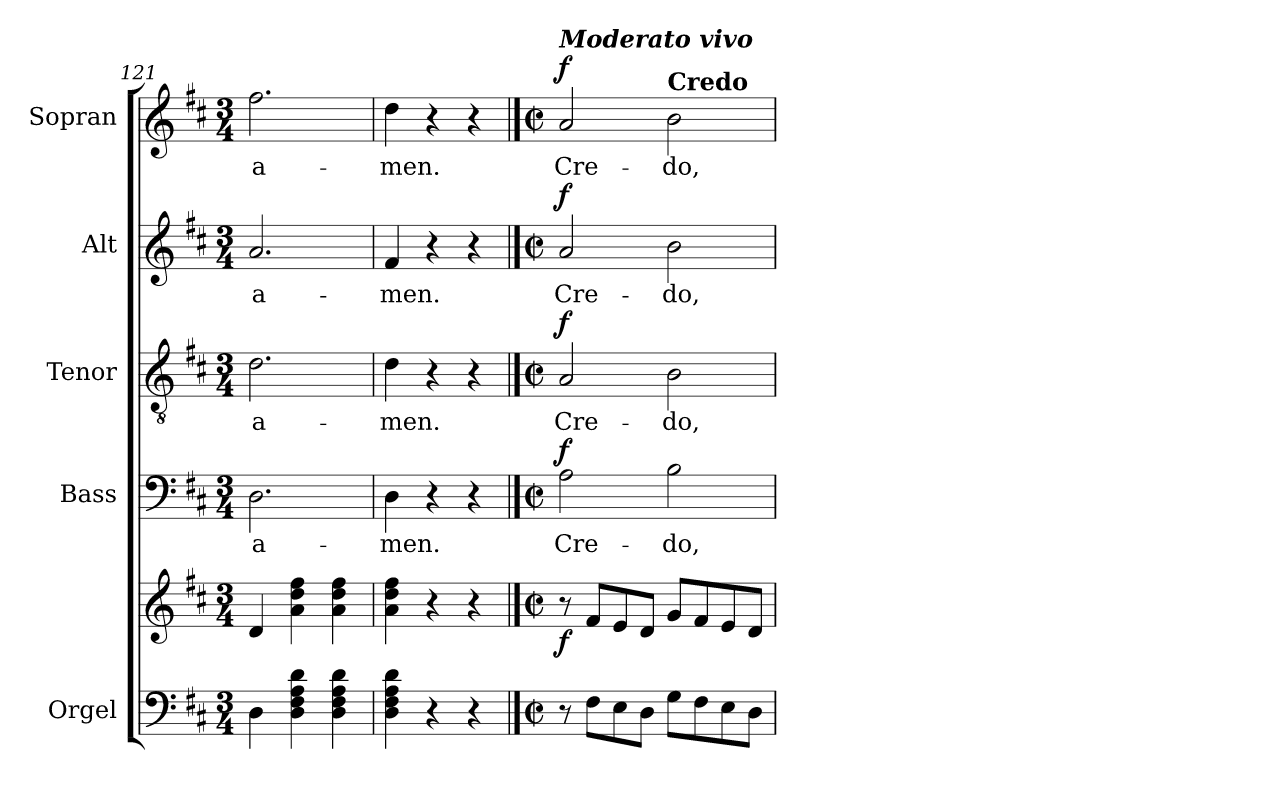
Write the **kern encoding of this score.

**kern	**kern	**dynam	**kern	**text	**dynam	**kern	**text	**dynam	**kern	**text	**dynam	**kern	**text	**dynam
*part5	*part5	*part5	*part4	*part4	*part4	*part3	*part3	*part3	*part2	*part2	*part2	*part1	*part1	*part1
*staff6	*staff5	*staff5/6	*staff4	*staff4	*staff4	*staff3	*staff3	*staff3	*staff2	*staff2	*staff2	*staff1	*staff1	*staff1
*I"Orgel	*	*	*I"Bass	*	*	*I"Tenor	*	*	*I"Alt	*	*	*I"Sopran	*	*
*I'Org.	*	*	*I'B.	*	*	*I'T.	*	*	*I'A.	*	*	*I'S.	*	*
*clefF4	*clefG2	*	*clefF4	*	*	*clefGv2	*	*	*clefG2	*	*	*clefG2	*	*
*k[f#c#]	*k[f#c#]	*	*k[f#c#]	*	*	*k[f#c#]	*	*	*k[f#c#]	*	*	*k[f#c#]	*	*
*D:	*D:	*	*D:	*	*	*D:	*	*	*D:	*	*	*D:	*	*
*M3/4	*M3/4	*	*M3/4	*	*	*M3/4	*	*	*M3/4	*	*	*M3/4	*	*
=121	=121	=121	=121	=121	=121	=121	=121	=121	=121	=121	=121	=121	=121	=121
!	!	!	!	!LO:LY:b	!	!	!LO:LY:b	!	!	!LO:LY:b	!	!	!LO:LY:b	!
4D\	4d/	.	2.D\	a-	.	2.d\	a-	.	2.a/	a-	.	2.ff#\	a-	.
4D\ 4F#\ 4A\ 4d\	4a\ 4dd\ 4ff#\	.	.	.	.	.	.	.	.	.	.	.	.	.
4D\ 4F#\ 4A\ 4d\	4a\ 4dd\ 4ff#\	.	.	.	.	.	.	.	.	.	.	.	.	.
=122	=122	=122	=122	=122	=122	=122	=122	=122	=122	=122	=122	=122	=122	=122
!	!	!	!	!LO:LY:b	!	!	!LO:LY:b	!	!	!LO:LY:b	!	!	!LO:LY:b	!
4D\ 4F#\ 4A\ 4d\	4a\ 4dd\ 4ff#\	.	4D\	-men.	.	4d\	-men.	.	4f#/	-men.	.	4dd\	-men.	.
4r	4r	.	4r	.	.	4r	.	.	4r	.	.	4r	.	.
4r	4r	.	4r	.	.	4r	.	.	4r	.	.	4r	.	.
==123	==123	==123	==123	==123	==123	==123	==123	==123	==123	==123	==123	==123	==123	==123
*M2/2	*M2/2	*	*M2/2	*	*	*M2/2	*	*	*M2/2	*	*	*M2/2	*	*
*met(c|)	*met(c|)	*	*met(c|)	*	*	*met(c|)	*	*	*met(c|)	*	*	*met(c|)	*	*
!	!	!	!	!	!	!	!	!	!	!	!	!LO:TX:a:Bi:t=Moderato vivo	!	!
!	!	!LO:DY:b	!	!LO:LY:b	!LO:DY:a	!	!LO:LY:b	!LO:DY:a	!	!LO:LY:b	!LO:DY:a	!	!LO:LY:b	!LO:DY:a
8r	8r	f	2A\	Cre-	f	2A/	Cre-	f	2a/	Cre-	f	2a/	Cre-	f
8F#\L	8f#/L	.	.	.	.	.	.	.	.	.	.	.	.	.
8E\	8e/	.	.	.	.	.	.	.	.	.	.	.	.	.
8D\J	8d/J	.	.	.	.	.	.	.	.	.	.	.	.	.
!	!	!	!	!	!	!	!	!	!	!	!	!LO:TX:a:B:t=Credo	!	!
!	!	!	!	!LO:LY:b	!	!	!LO:LY:b	!	!	!LO:LY:b	!	!	!LO:LY:b	!
8G\L	8g/L	.	2B\	-do,	.	2B\	-do,	.	2b\	-do,	.	2b\	-do,	.
8F#\	8f#/	.	.	.	.	.	.	.	.	.	.	.	.	.
8E\	8e/	.	.	.	.	.	.	.	.	.	.	.	.	.
8D\J	8d/J	.	.	.	.	.	.	.	.	.	.	.	.	.
=	=	=	=	=	=	=	=	=	=	=	=	=	=	=
*-	*-	*-	*-	*-	*-	*-	*-	*-	*-	*-	*-	*-	*-	*-
